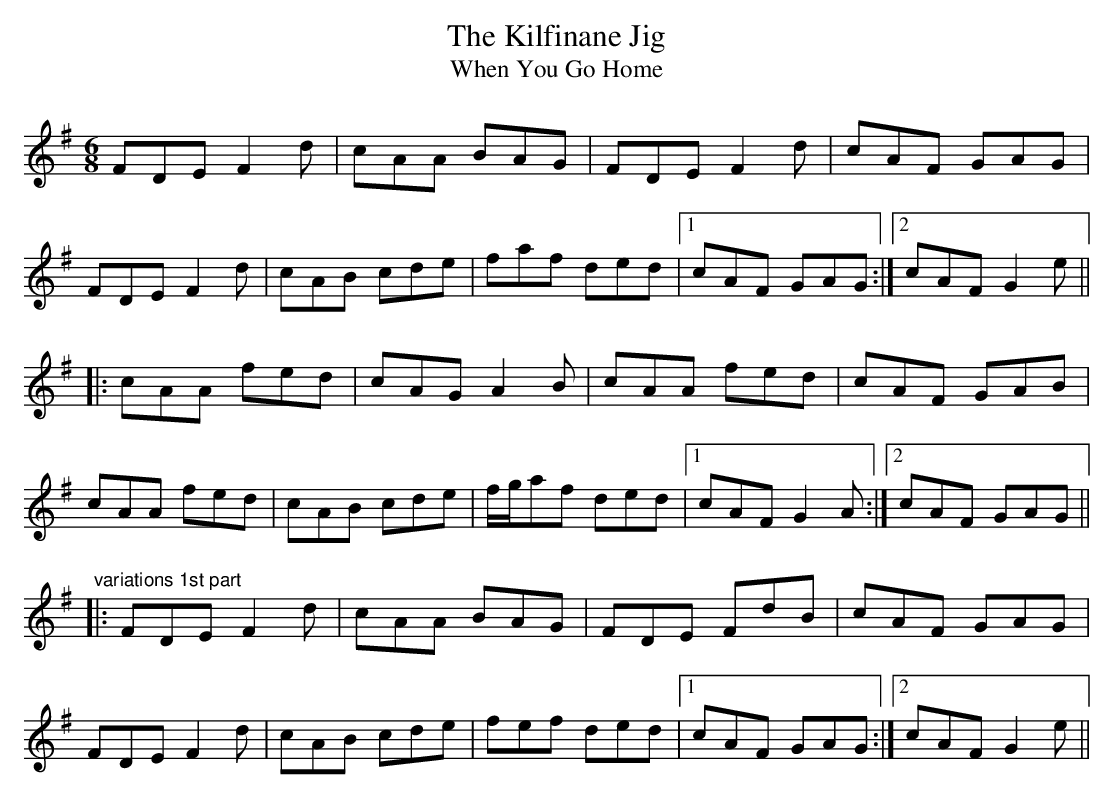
X:1
T:Kilfinane Jig, The
T:When You Go Home
M:6/8
L:1/8
K:Dmix
FDE F2d|cAA BAG|FDE F2d|cAF GAG|
FDE F2d|cAB cde|faf ded|1 cAF GAG:|2 cAF G2e||
|:cAA fed|cAG A2B|cAA fed|cAF GAB|
cAA fed|cAB cde|f/g/af ded|1 cAF G2A:|2 cAF GAG||
"variations 1st part"
|:FDE F2d|cAA BAG|FDE FdB|cAF GAG|
FDE F2d|cAB cde|fef ded|1 cAF GAG:|2 cAF G2e||
